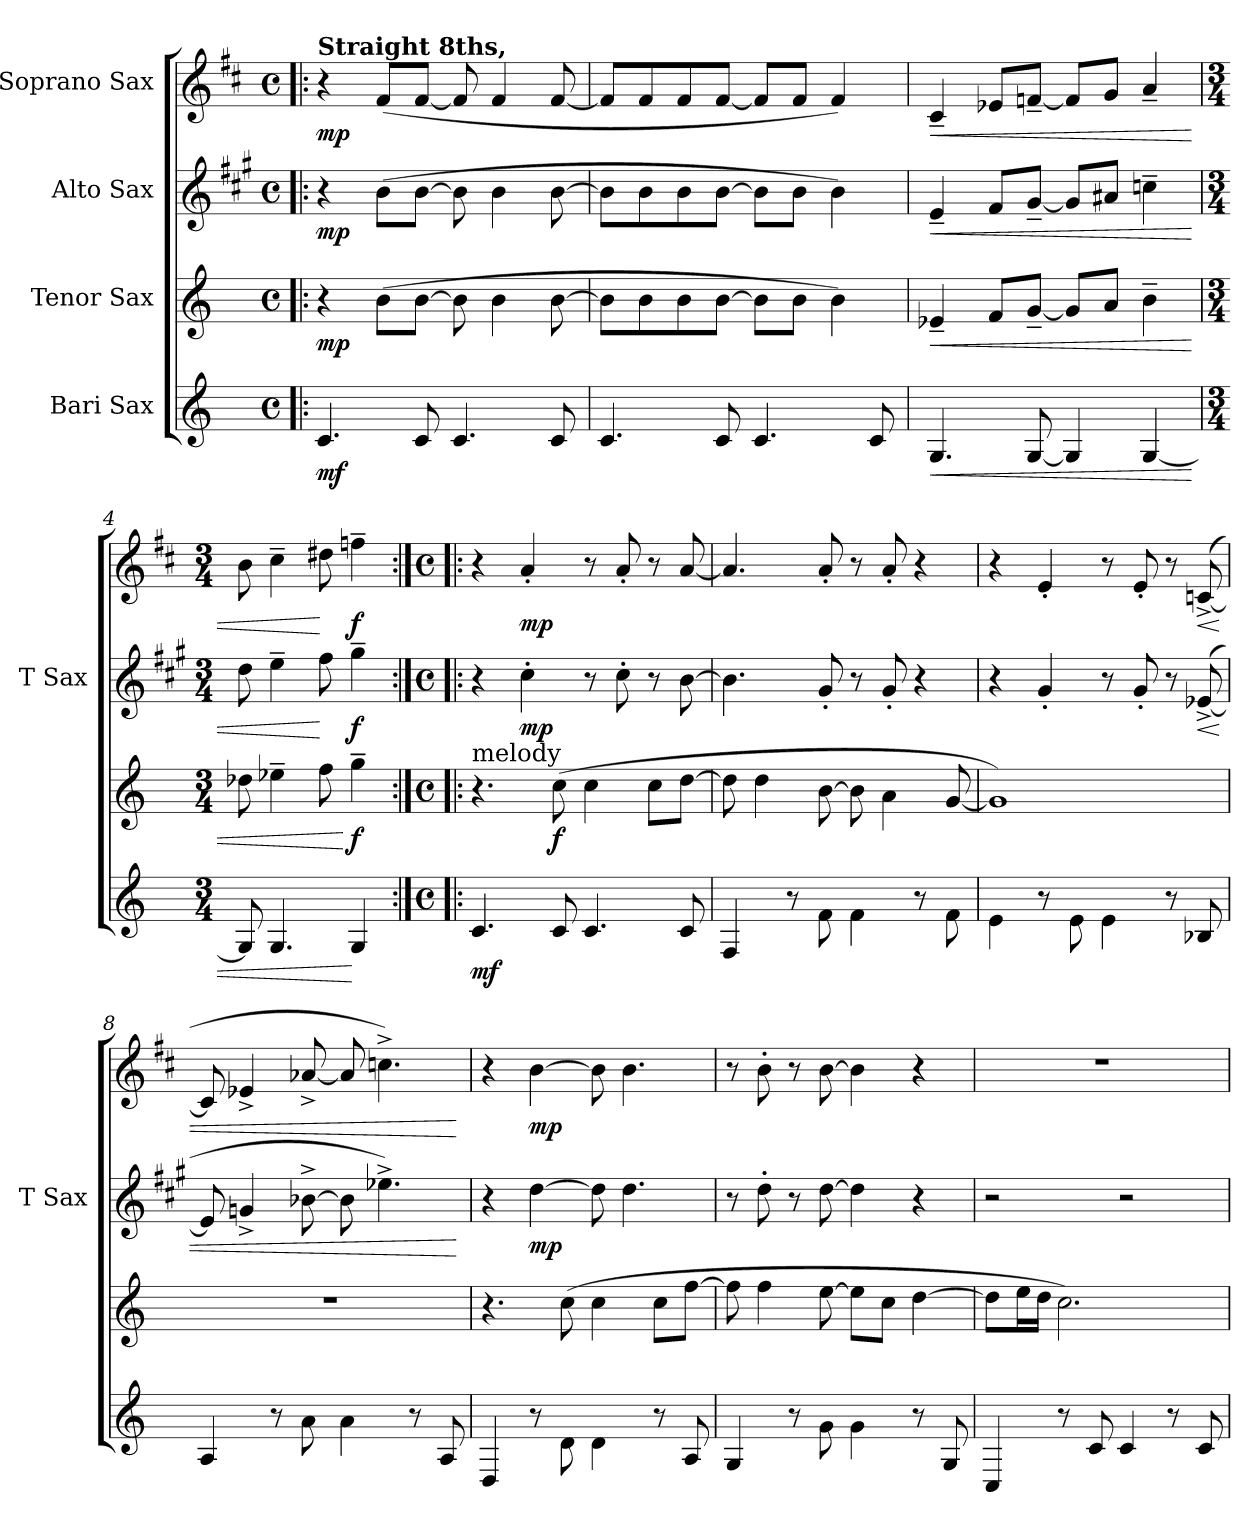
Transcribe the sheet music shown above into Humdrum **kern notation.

**kern	**dynam	**kern	**dynam	**kern	**dynam	**kern	**dynam
*part4	*part4	*part3	*part3	*part2	*part2	*part1	*part1
*staff4	*staff4	*staff3	*staff3	*staff2	*staff2	*staff1	*staff1
*I"Bari Sax	*	*I"Tenor Sax	*	*I"Alto Sax	*	*I"Soprano Sax	*
*	*	*	*	*I'T Sax	*	*	*
*clefG2	*	*clefG2	*	*clefG2	*	*clefG2	*
*ITrd12c21	*	*ITrd8c14	*	*ITrd5c9	*	*ITrd1c2	*
*k[]	*	*k[]	*	*k[]	*	*k[]	*
*C:	*	*C:	*	*C:	*	*C:	*
*M4/4	*	*M4/4	*	*M4/4	*	*M4/4	*
*met(c)	*	*met(c)	*	*met(c)	*	*met(c)	*
*MM128	*	*MM128	*	*MM128	*	*MM128	*
=1!|:	=1!|:	=1!|:	=1!|:	=1!|:	=1!|:	=1!|:	=1!|:
!	!	!	!	!	!	!LO:TX:a:B:t=Straight 8ths,	!
!	!LO:DY:b	!	!LO:DY:b	!	!LO:DY:b	!	!LO:DY:b
4.C/	mf	4r	mp	4r	mp	4r	mp
.	.	(>8B\L	.	(>8d\L	.	(>8e/L	.
8C/	.	[8B\J	.	[8d\J	.	[8e/J	.
4.C/	.	8B\]	.	8d\]	.	8e/]	.
.	.	4B\	.	4d\	.	4e/	.
8C/	.	[8B\	.	[8d\	.	[8e/	.
=2	=2	=2	=2	=2	=2	=2	=2
4.C/	.	8B\L]	.	8d\L]	.	8e/L]	.
.	.	8B\	.	8d\	.	8e/	.
.	.	8B\	.	8d\	.	8e/	.
8C/	.	[8B\J	.	[8d\J	.	[8e/J	.
4.C/	.	8B\L]	.	8d\L]	.	8e/L]	.
.	.	8B\J	.	8d\J	.	8e/J	.
.	.	4B\)	.	4d\)	.	4e/)	.
8C/	.	.	.	.	.	.	.
=3	=3	=3	=3	=3	=3	=3	=3
!	!LO:HP:b	!	!LO:HP:b	!	!LO:HP:b	!	!LO:HP:b
4.GG/	<	4E-X~</	<	4G~</	<	4B~</	<
.	.	8F/L	.	8A/L	.	8d-X/L	.
[8GG/	.	[8G~</J	.	[8B~</J	.	[8e-X~</J	.
4GG/]	.	8G/L]	.	8B/L]	.	8e-/L]	.
.	.	8A/J	.	8c#X/J	.	8f/J	.
[4GG/	.	4B~>\	.	4e-X~>\	.	4g~</	.
=4	=4	=4	=4	=4	=4	=4	=4
*M3/4	*	*M3/4	*	*M3/4	*	*M3/4	*
8GG/]	.	8d-X\	.	8f\	.	8a\	.
4.GG/	.	4e-X~>\	.	4g~>\	.	4b~>\	.
.	.	8f\	.	8a\	[	8cc#X\	[
!	!	!	!LO:DY:n=1:b	!	!LO:DY:b	!	!LO:DY:b
4GG/	[	4g~>\	[ f	4b~>\	f	4ee-X~>\	f
=5:|!|:	=5:|!|:	=5:|!|:	=5:|!|:	=5:|!|:	=5:|!|:	=5:|!|:	=5:|!|:
*M4/4	*	*M4/4	*	*M4/4	*	*M4/4	*
*met(c)	*	*met(c)	*	*met(c)	*	*met(c)	*
!	!	!LO:TX:a:t=melody	!	!	!	!	!
!	!LO:DY:b	!	!	!	!	!	!
4.C/	mf	4.r	.	4r	.	4r	.
!	!	!	!	!	!LO:DY:b	!	!LO:DY:b
.	.	.	.	4e'>\	mp	4g'</	mp
!	!	!	!LO:DY:b	!	!	!	!
8C/	.	(>8c\	f	.	.	.	.
4.C/	.	4c\	.	8r	.	8r	.
.	.	.	.	8e'>\	.	8g'</	.
.	.	8c\L	.	8r	.	8r	.
8C/	.	[8d\J	.	[8d\	.	[8g/	.
=6	=6	=6	=6	=6	=6	=6	=6
4FF/	.	8d\]	.	4.d\]	.	4.g/]	.
.	.	4d\	.	.	.	.	.
8r	.	.	.	.	.	.	.
8F\	.	[8B\	.	8B'</	.	8g'</	.
4F\	.	8B\]	.	8r	.	8r	.
.	.	4A\	.	8B'</	.	8g'</	.
8r	.	.	.	4r	.	4r	.
8F\	.	[8G/	.	.	.	.	.
!!LO:LB:g=z
=7	=7	=7	=7	=7	=7	=7	=7
4E\	.	1G])	.	4r	.	4r	.
8r	.	.	.	4B'</	.	4d'</	.
8E\	.	.	.	.	.	.	.
4E\	.	.	.	8r	.	8r	.
.	.	.	.	8B'</	.	8d'</	.
8r	.	.	.	8r	.	8r	.
!	!	!	!	!	!LO:HP:b	!	!LO:HP:b
8BB-X/	.	.	.	(>[8G-X^</	<	([8B-X^</	<
=8	=8	=8	=8	=8	=8	=8	=8
4AA/	.	1r	.	8G-/]	.	8B-/]	.
.	.	.	.	4B-X^</	.	4d-X^</	.
8r	.	.	.	.	.	.	.
8A\	.	.	.	[8d-X^>\	.	[8g-X^</	.
4A\	.	.	.	8d-\]	.	8g-/]	.
.	.	.	.	4.g-X^>\)	.	4.b-X^>\)	.
8r	.	.	.	.	.	.	.
8AA/	.	.	.	.	.	.	.
.	.	.	.	.	[	.	[
=9	=9	=9	=9	=9	=9	=9	=9
4DD/	.	4.r	.	4r	.	4r	.
!	!	!	!	!	!LO:DY:b	!	!LO:DY:b
8r	.	.	.	[4f\	mp	[4a\	mp
8D\	.	(>8c\	.	.	.	.	.
4D\	.	4c\	.	8f\]	.	8a\]	.
.	.	.	.	4.f\	.	4.a\	.
8r	.	8c\L	.	.	.	.	.
8AA/	.	[8f\J	.	.	.	.	.
=10	=10	=10	=10	=10	=10	=10	=10
4GG/	.	8f\]	.	8r	.	8r	.
.	.	4f\	.	8f'>\	.	8a'>\	.
8r	.	.	.	8r	.	8r	.
8G\	.	[8e\	.	[8f\	.	[8a\	.
4G\	.	8e\L]	.	4f\]	.	4a\]	.
.	.	8c\J	.	.	.	.	.
8r	.	[4d\	.	4r	.	4r	.
8GG/	.	.	.	.	.	.	.
=11	=11	=11	=11	=11	=11	=11	=11
4CC/	.	8d\L]	.	2r	.	1r	.
.	.	16e\L	.	.	.	.	.
.	.	16d\JJ	.	.	.	.	.
8r	.	2.c\)	.	.	.	.	.
8C/	.	.	.	.	.	.	.
4C/	.	.	.	2r	.	.	.
8r	.	.	.	.	.	.	.
8C/	.	.	.	.	.	.	.
=	=	=	=	=	=	=	=
*-	*-	*-	*-	*-	*-	*-	*-
